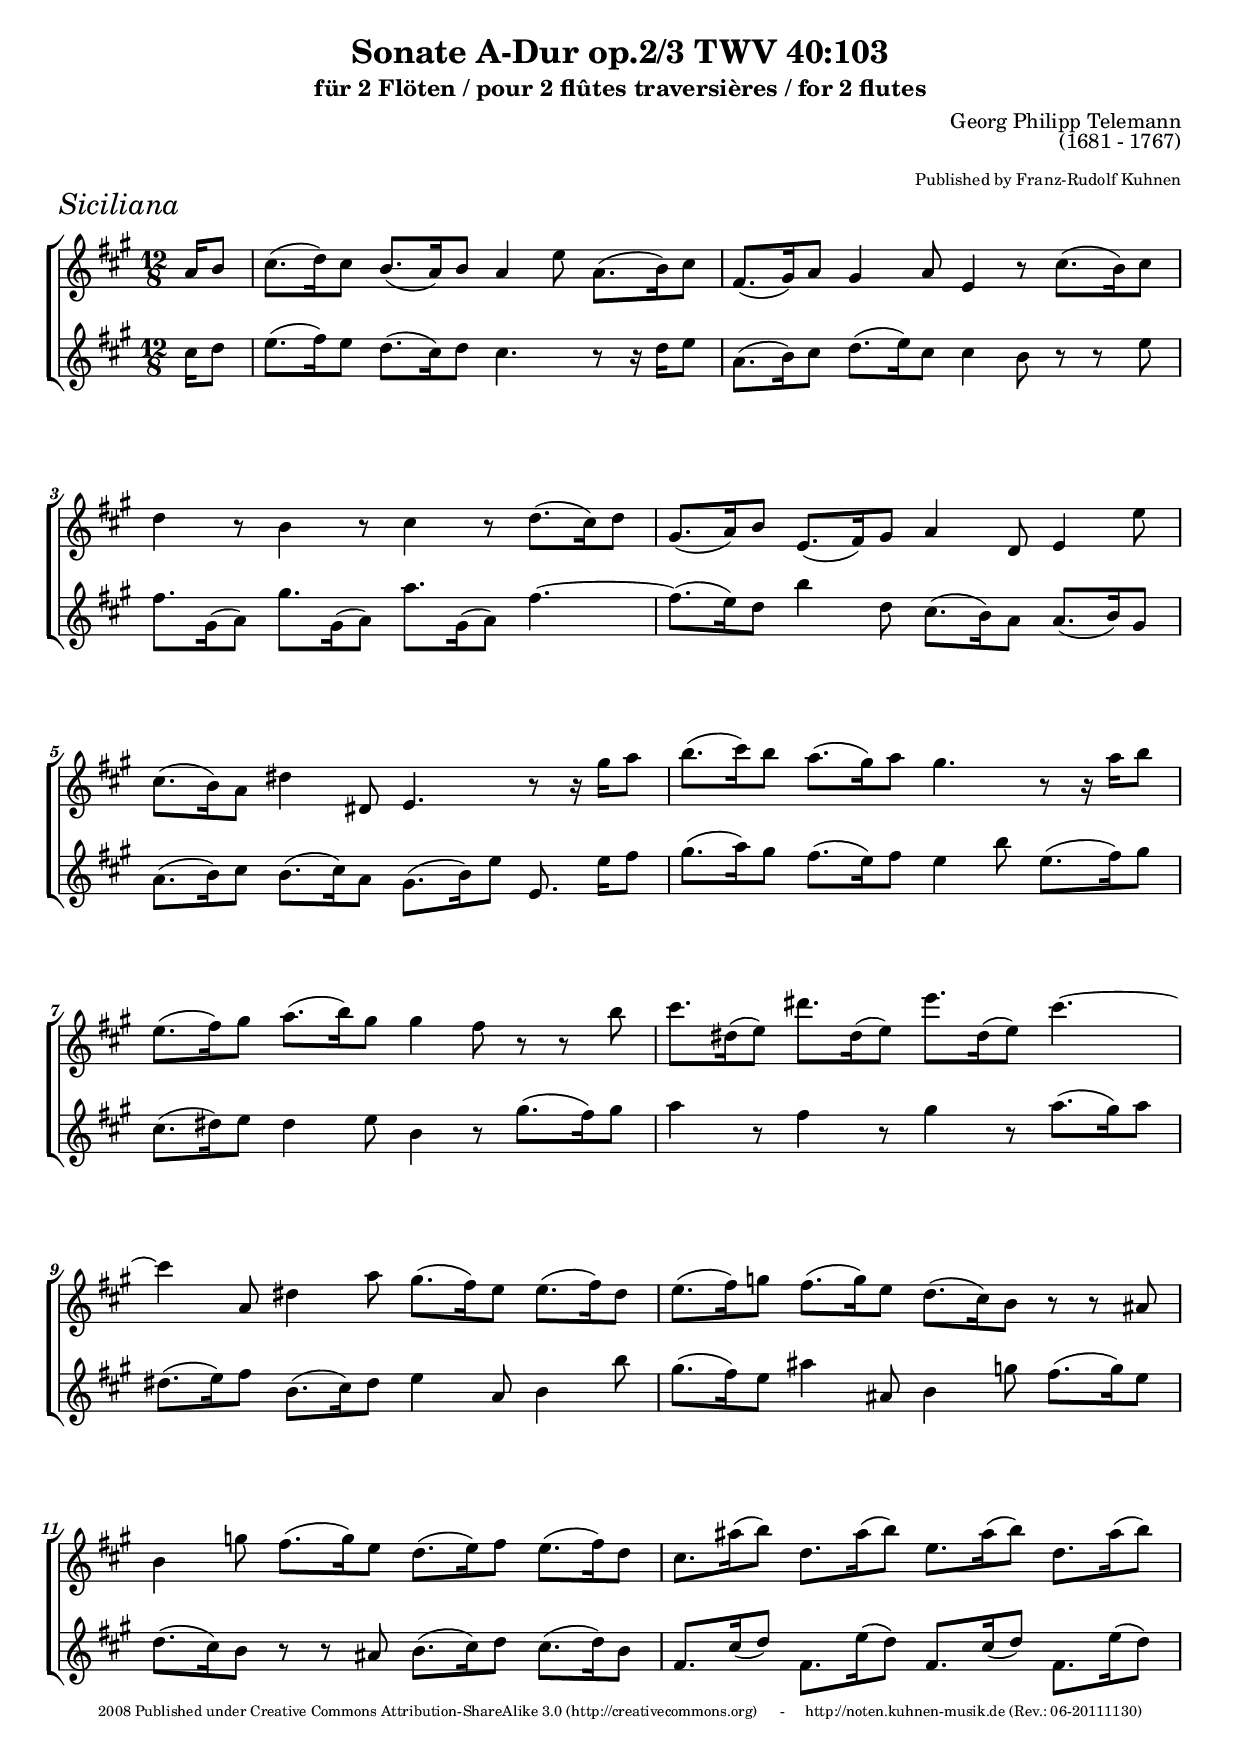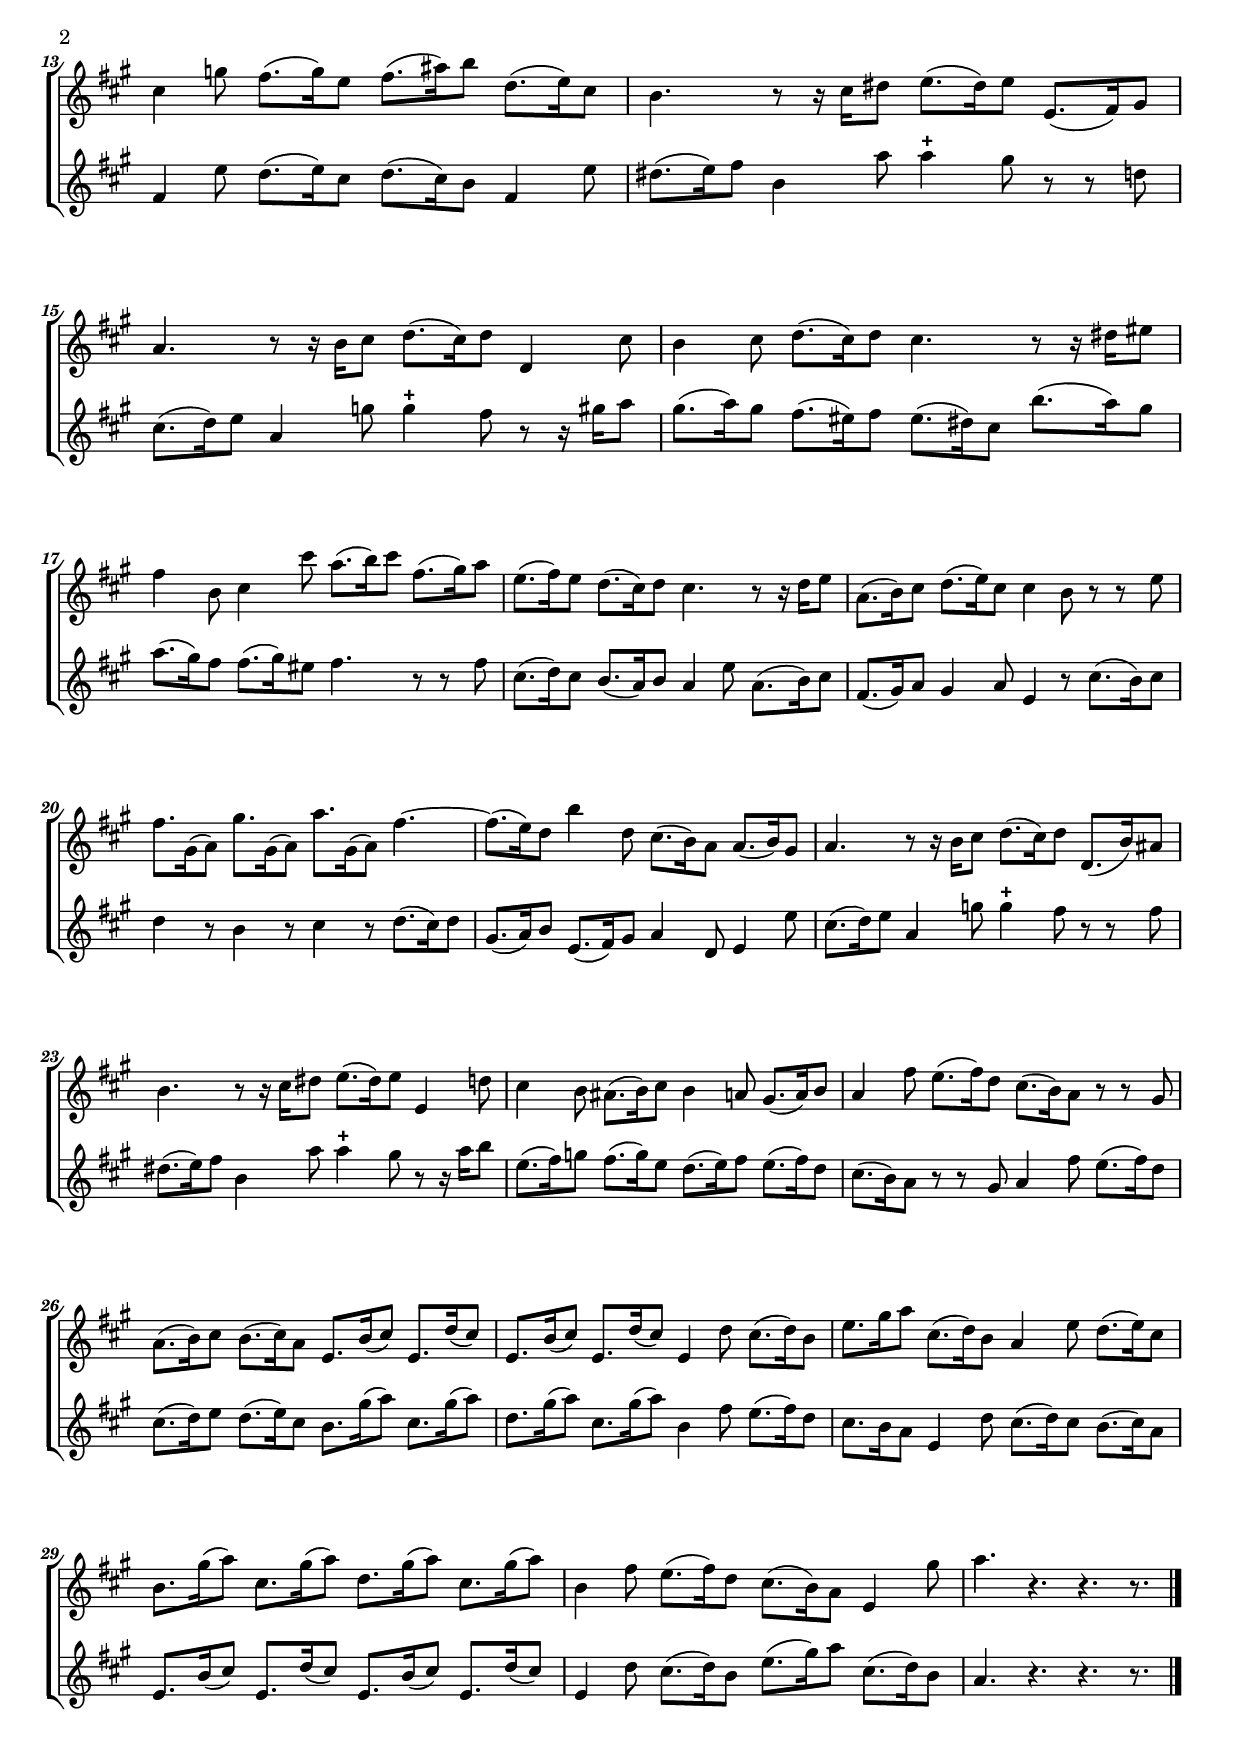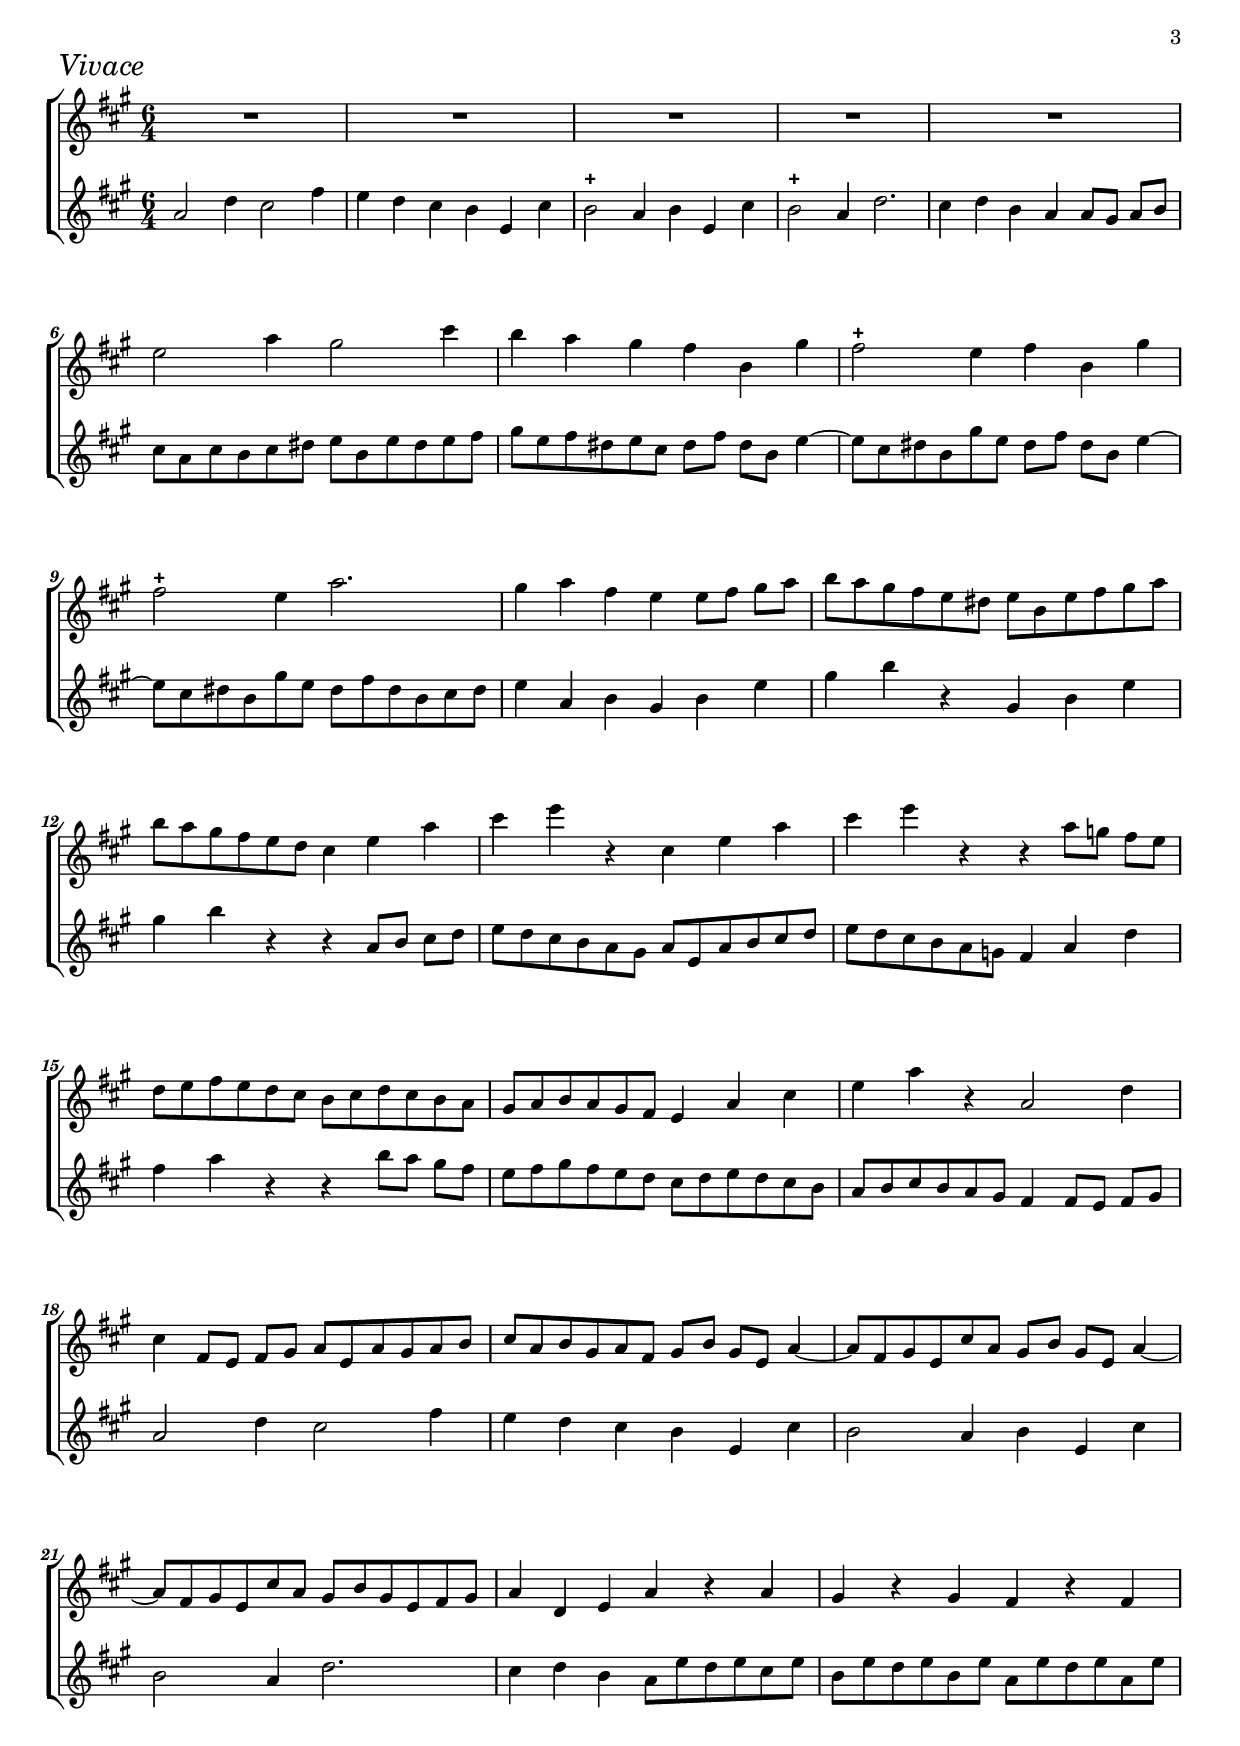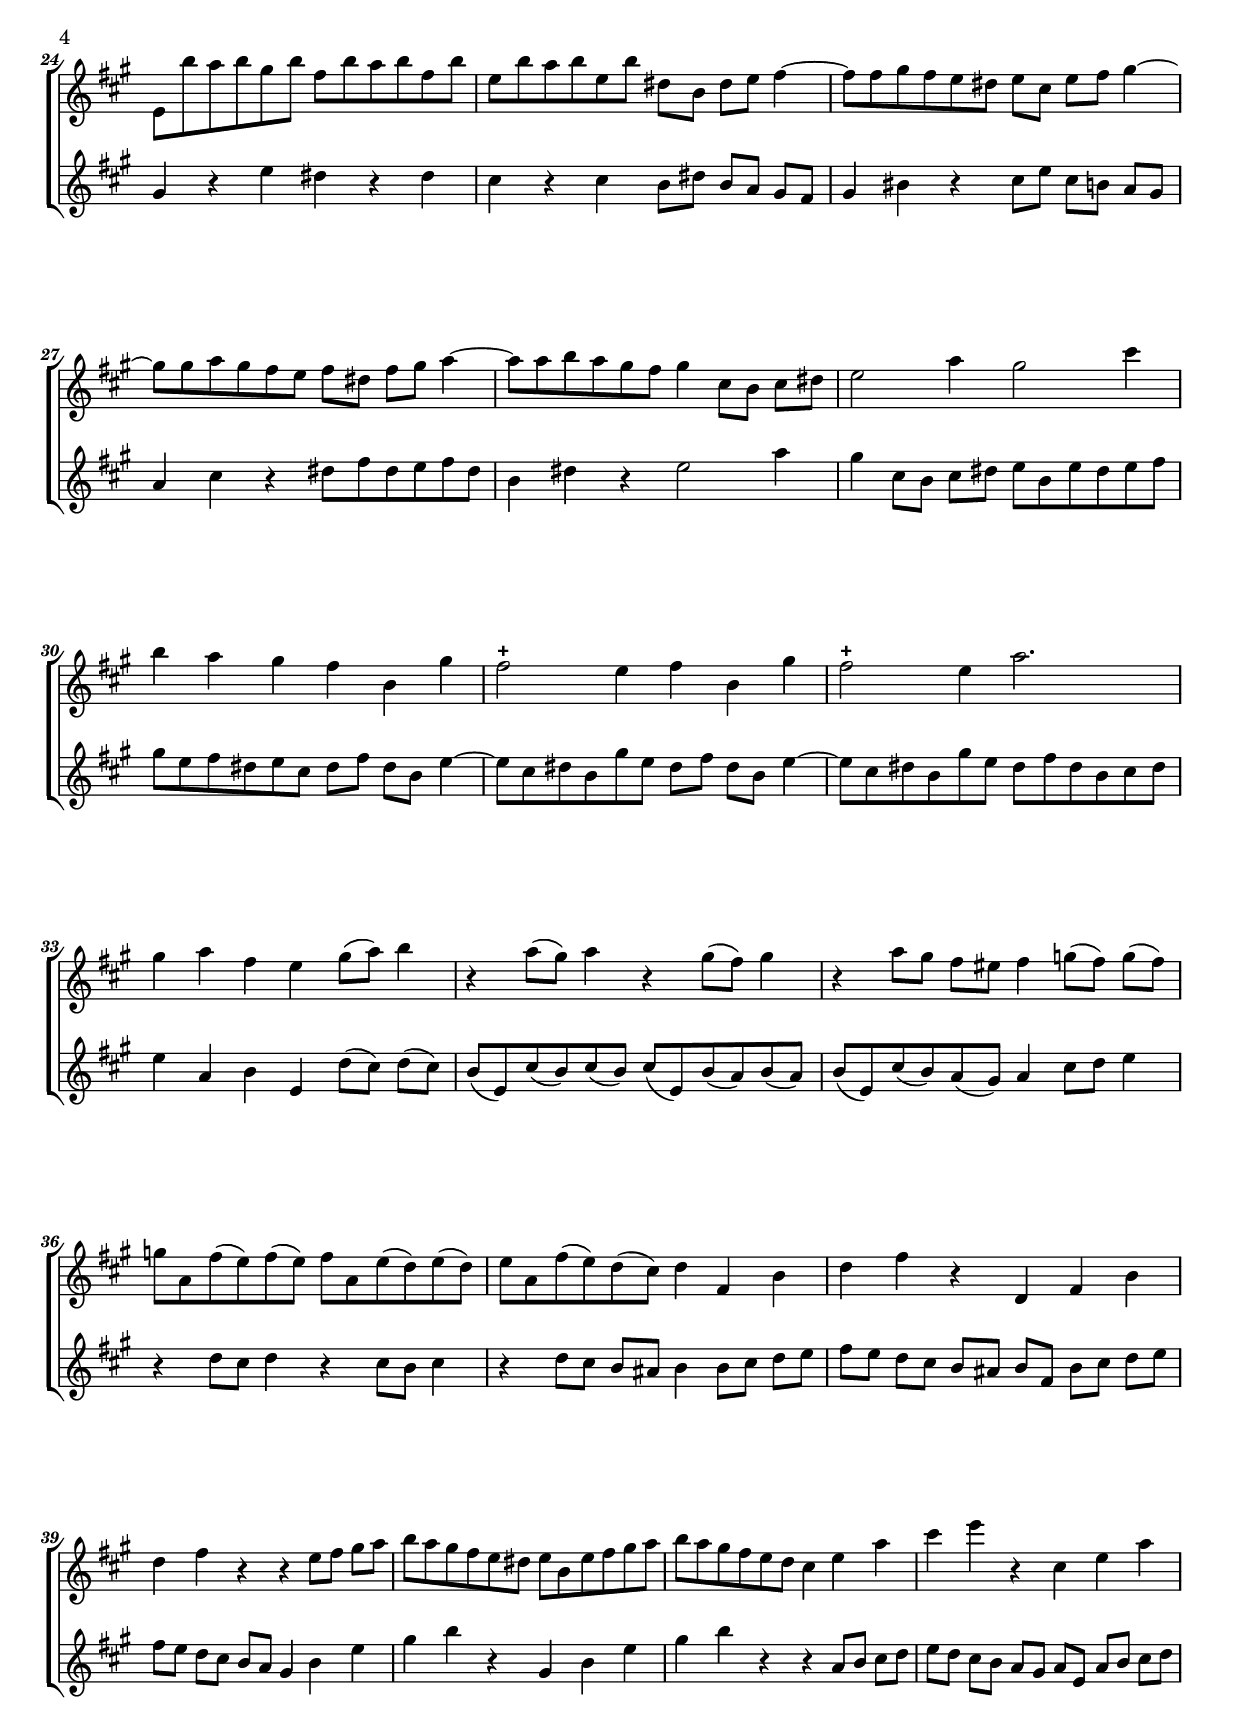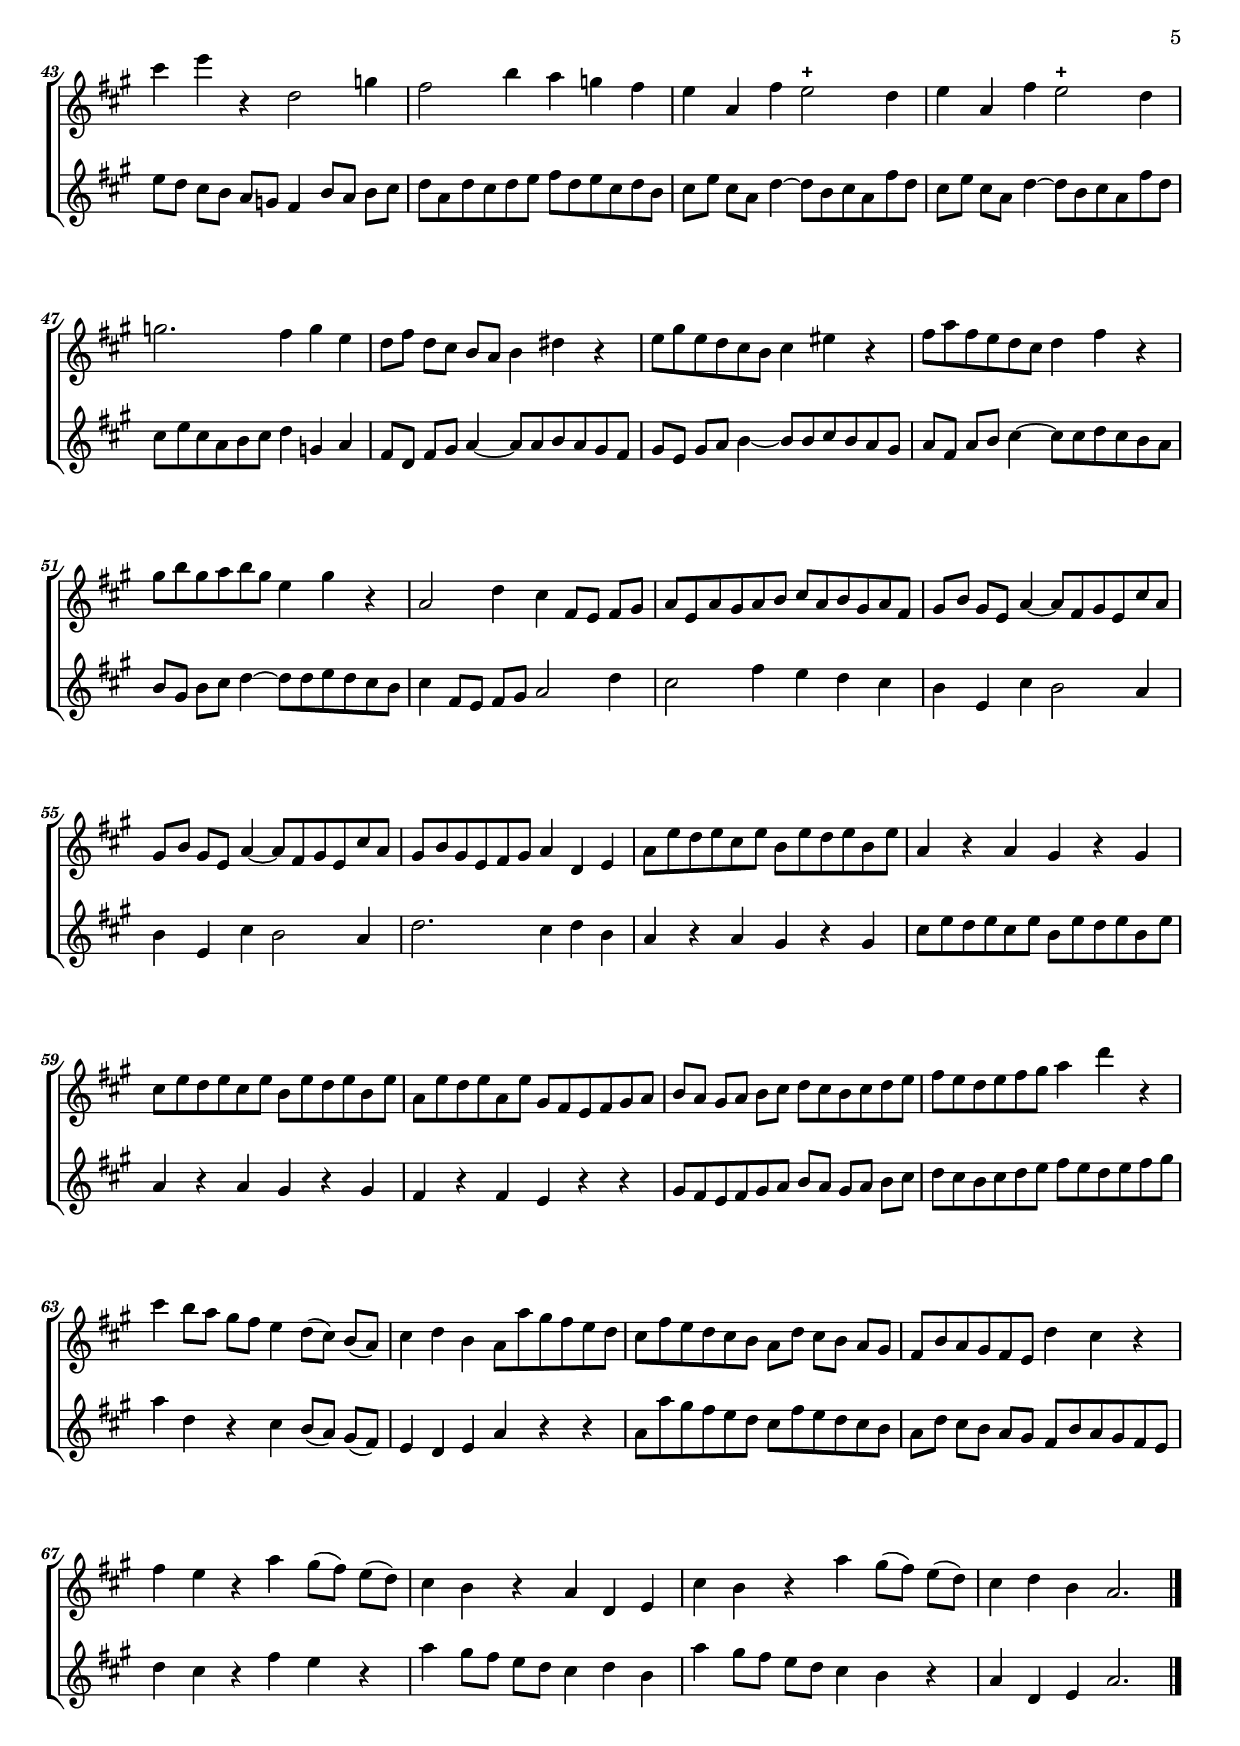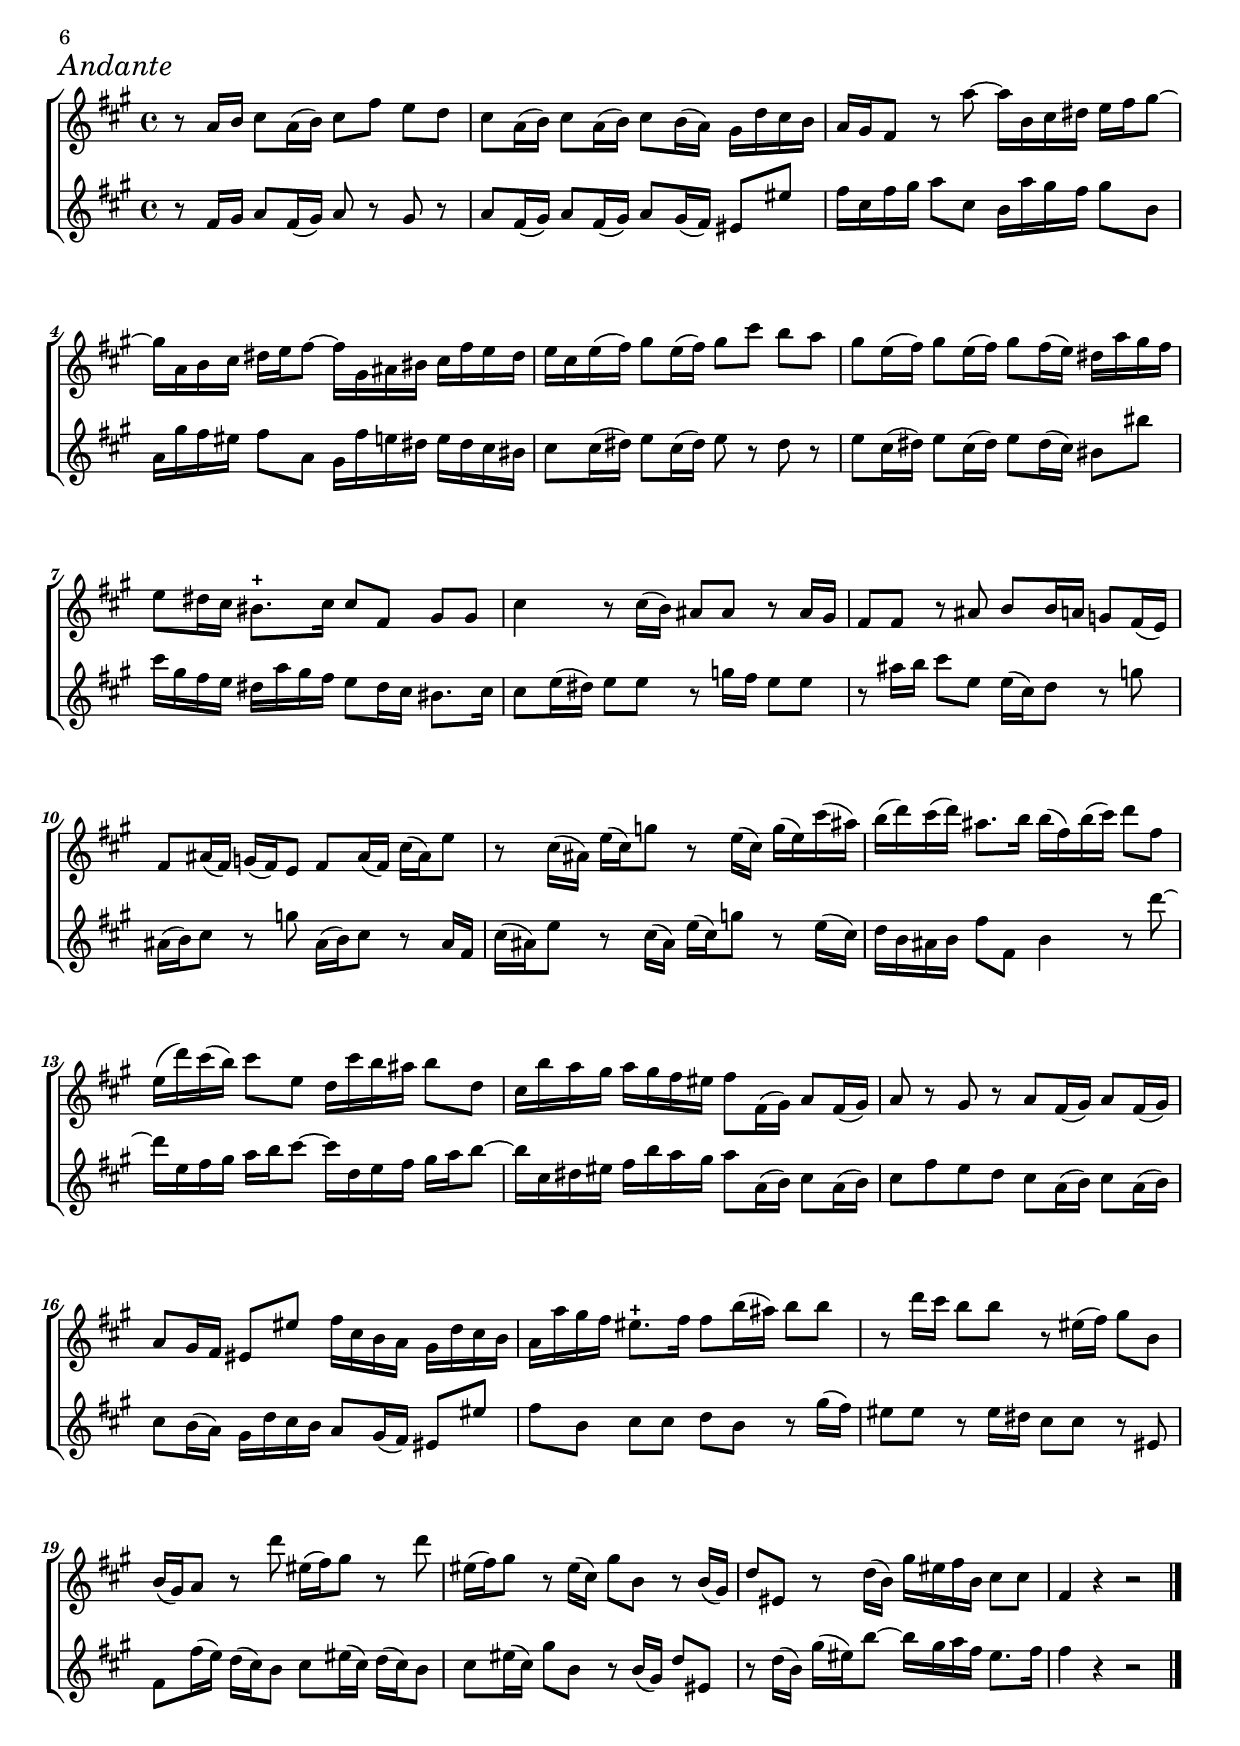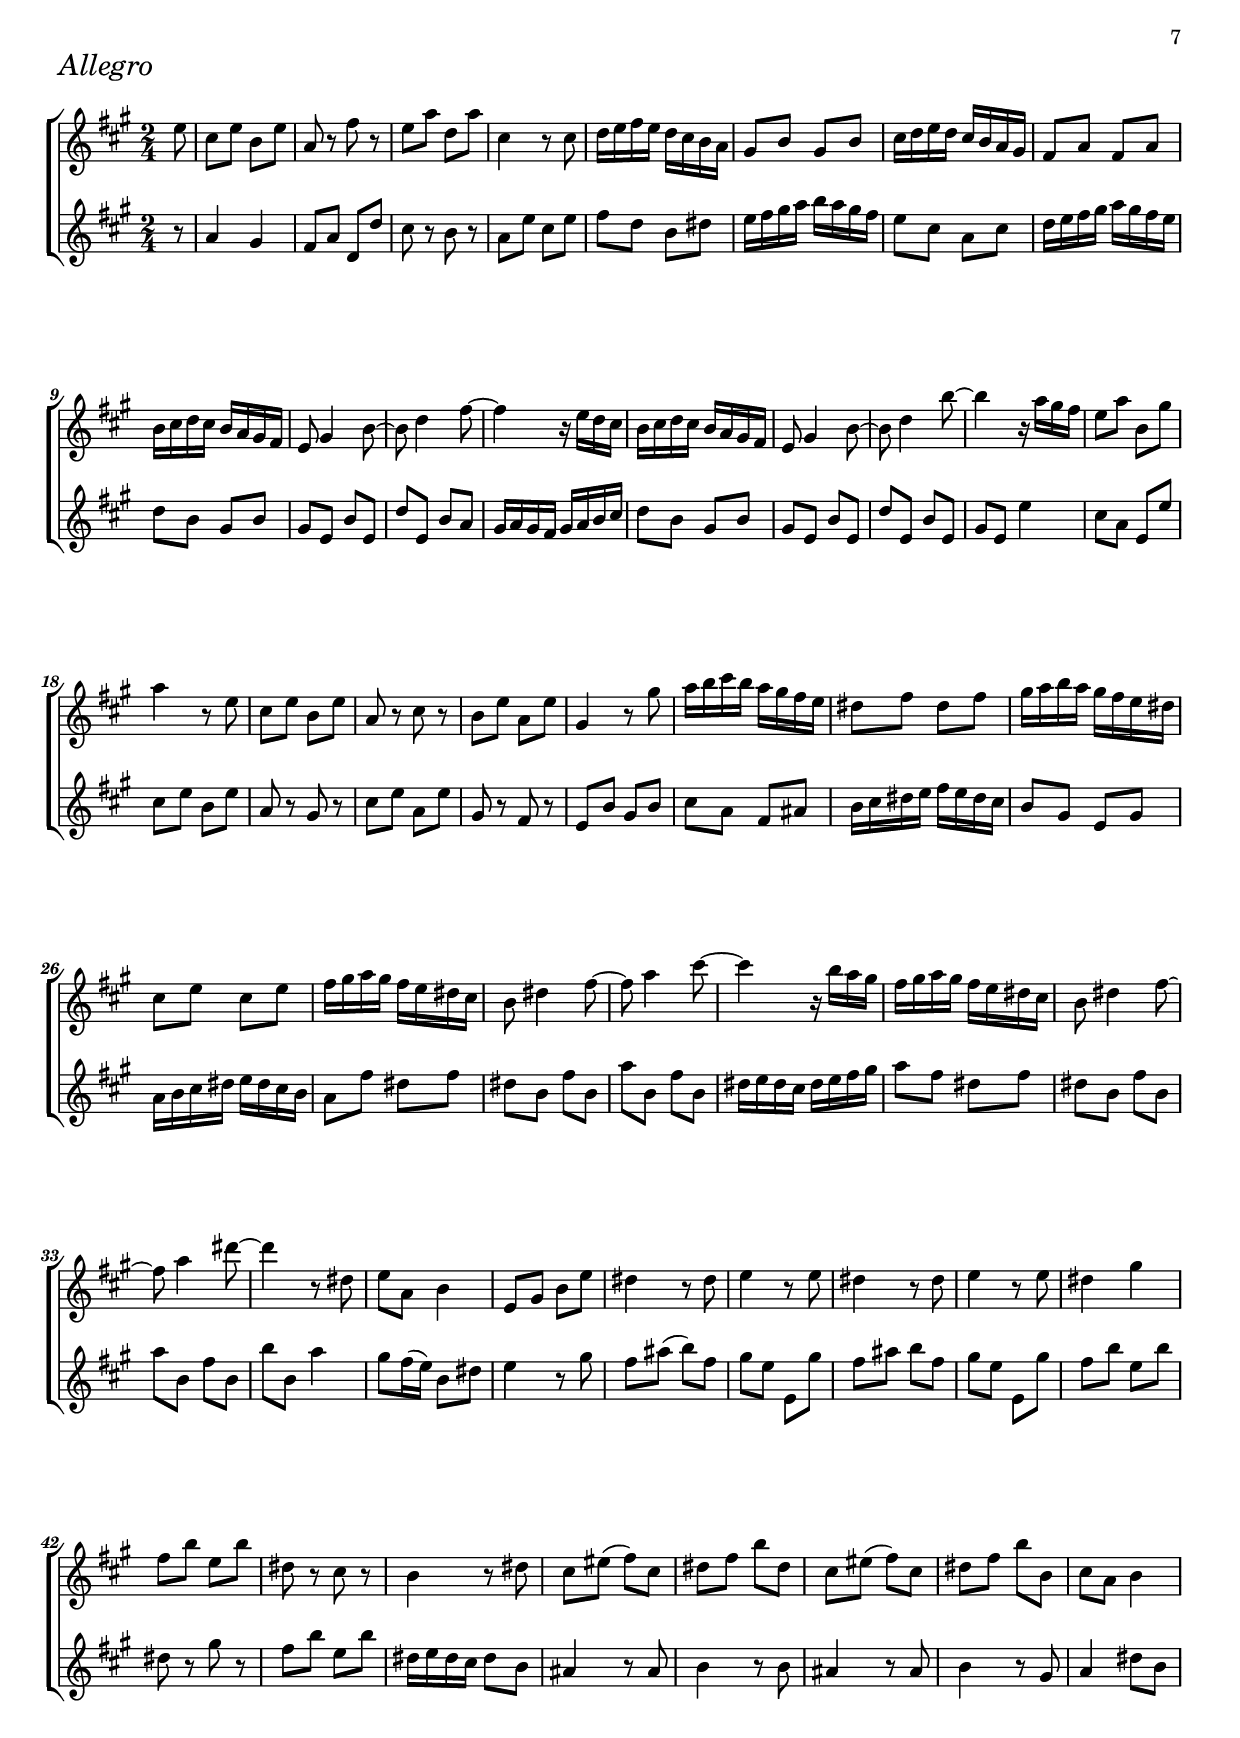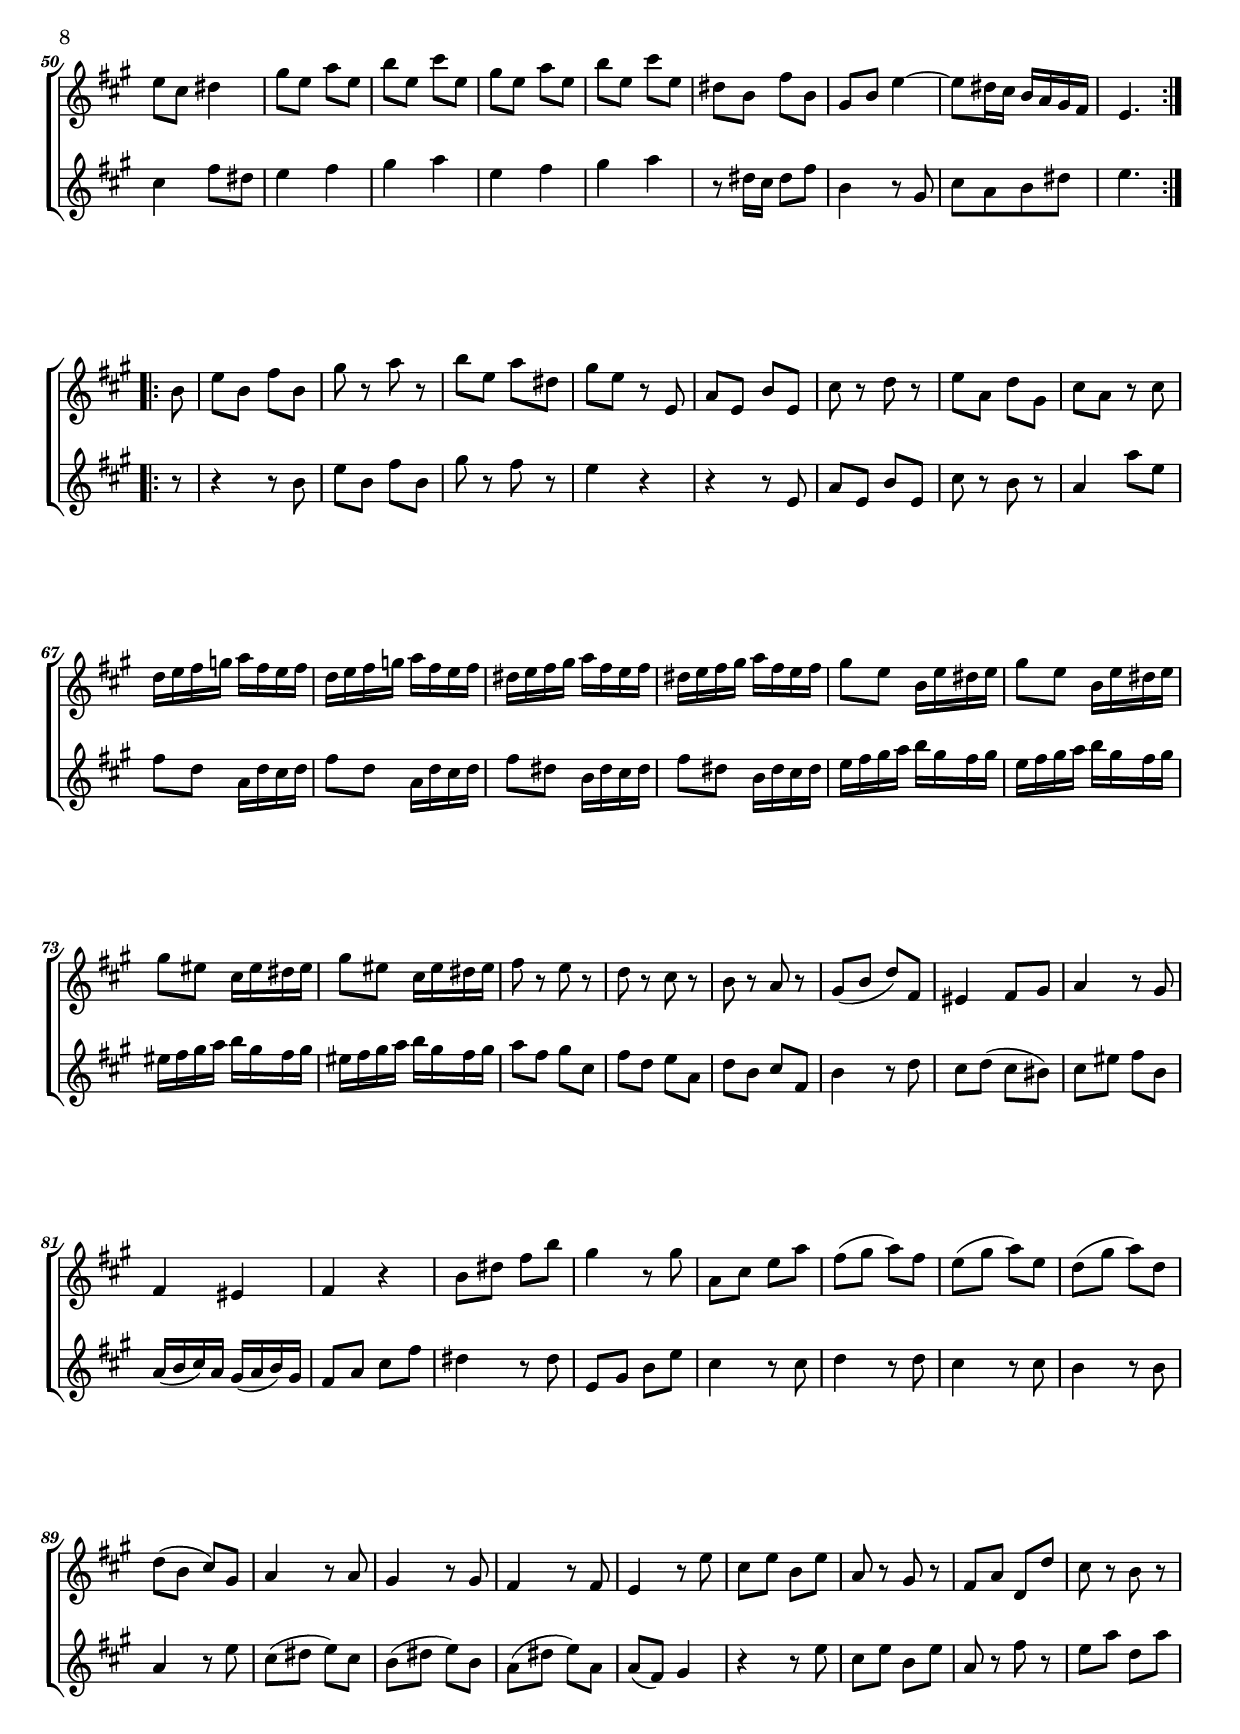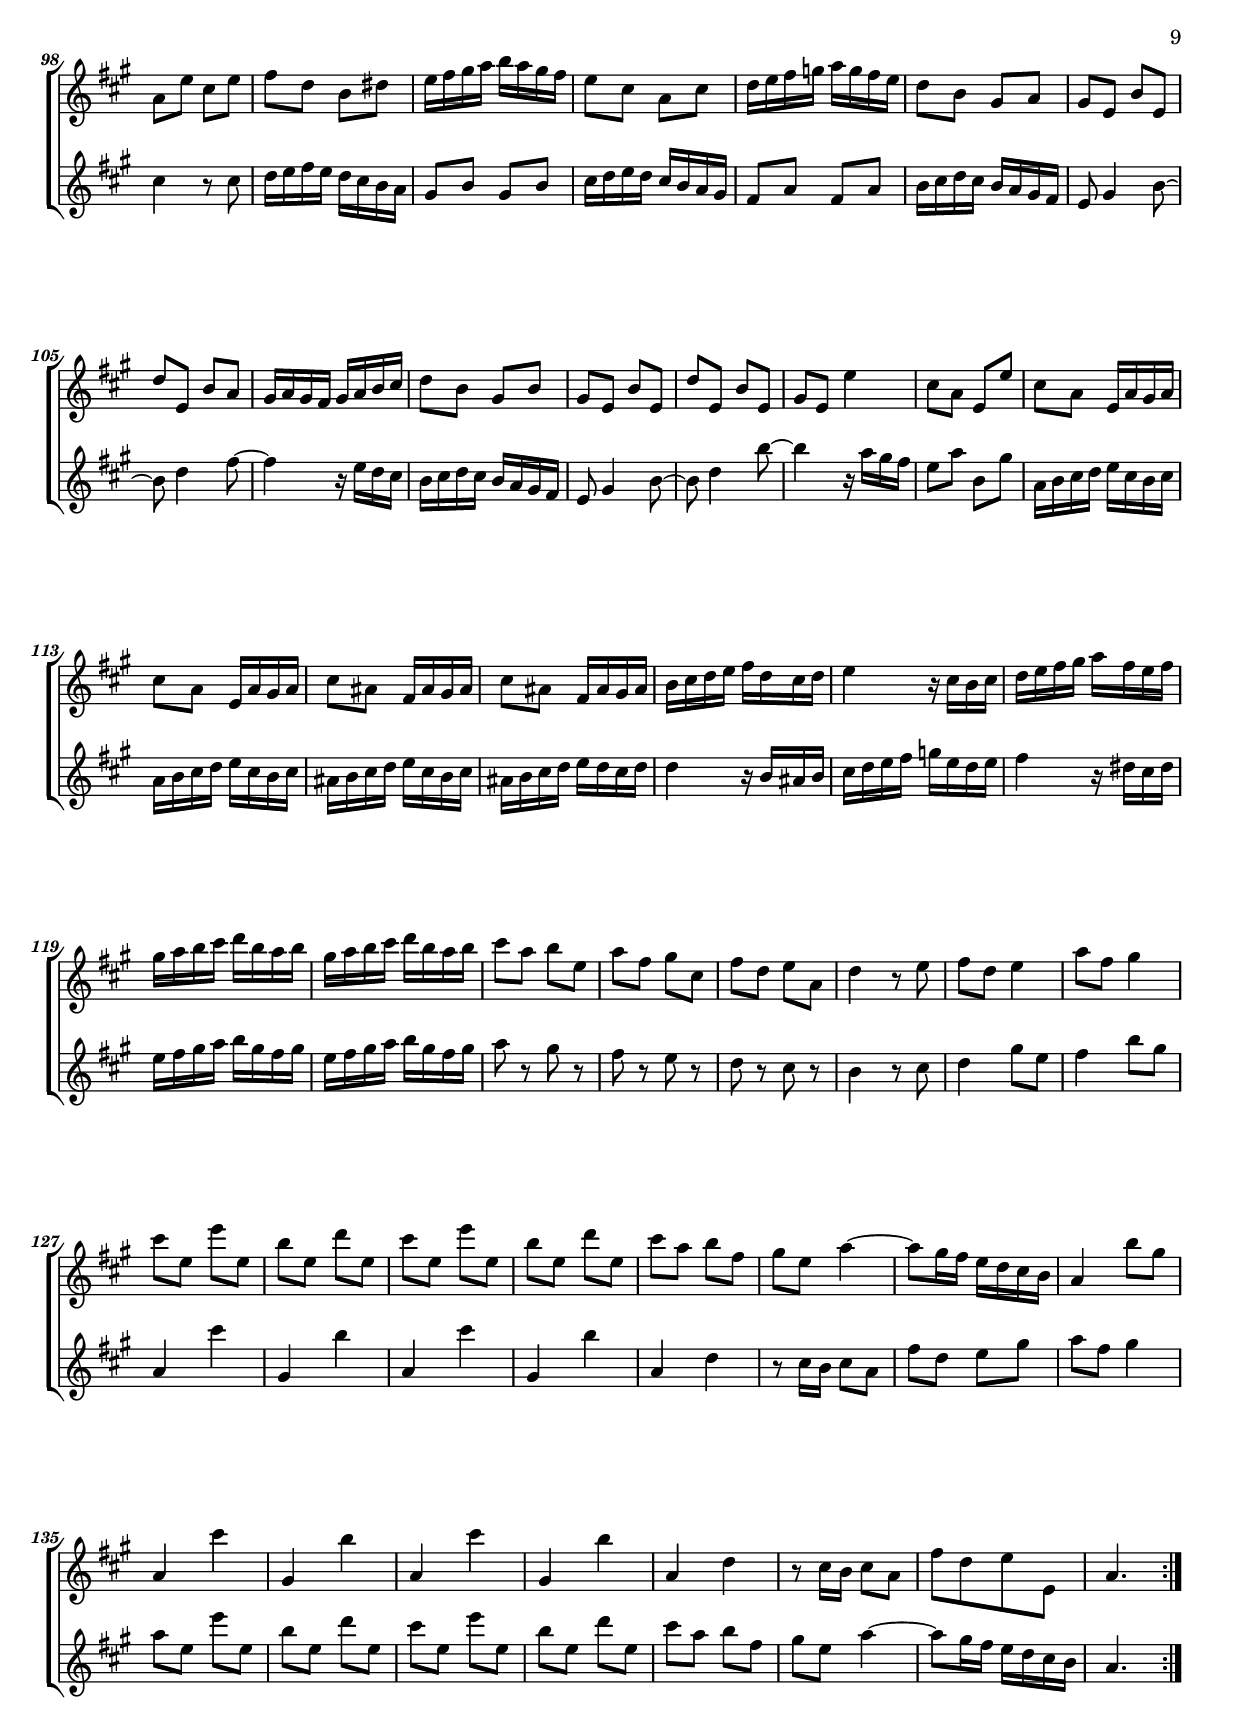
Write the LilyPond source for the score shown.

\version "2.13.19"
\include "deutsch.ly"
#(ly:set-option 'point-and-click #f)


%%%%%%%%%%%%%%%  Makros  %%%%%%%%%%%%%%%%%%
tr = ^\markup { \bold {+}}
pad =  { \once \override Script #'padding = #1.0 }
% kleine Noten
kl =  \set fontSize = #-4 
  
% normal große Noten
nm =   \set fontSize = #0

% bei Verzierungen: Hälse kürzen, Hals nach unten, kleine Noten
sk =  { \once \override Stem #'length-fraction = #0.6 \once \override Stem #'direction = #DOWN \once \set fontSize = #-3   }
ska = { \once \override Stem #'length-fraction = #0.7 \once \override Stem #'direction = #DOWN \once \set fontSize = #-3   }
skn = { \once \override Stem #'length-fraction = #1 \once \override Stem #'direction = #DOWN \once \set fontSize = #-3   }
sn =     \override Stem #'length-fraction = #1  %normale Länge

%  Unterbalken geändert: statt 3 * 2 16-tel nun 2 * 3 16-tel
qbeam = {
  \set subdivideBeams = ##t
  \set Staff.beatLength = #(ly:make-moment 3 16)
  \set Staff.beatLength = #(ly:make-moment 3 8)
}
% Unterbalken gemäß Standard
nbeam = {
  \set Staff.beatLength = #(ly:make-moment 1 8)
  \set subdivideBeams = ##f
}

%%%%%%%%%%%%% Ende Makros %%%%%%%%%%%%%%%%%



\header {
% copyright = "© 2008 by Franz-Rudolf Kuhnen (Rev.: 03-20100501)"
title = "Sonate A-Dur op.2/3 TWV 40:103"
subtitle = 
"für 2 Flöten / pour 2 flûtes traversières / for 2 flutes"
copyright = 
 \markup  {
  \teeny "2008 Published under Creative Commons Attribution-ShareAlike 3.0 (http://creativecommons.org) 
    -
    http://noten.kuhnen-musik.de (Rev.: 06-20111130)"
  }
composer =  \markup \override #'(baseline-skip . 2)  \right-column { { "Georg Philipp Telemann" "(1681 - 1767)"  } \null  \tiny "Published by Franz-Rudolf Kuhnen"}
}


\paper {
  myStaffSize = #18

  #(define fonts
    (make-pango-font-tree "Times New Roman"
                          "Arial"
                          "Luxi Mono"
                          (/ myStaffSize 18)))
  %   line-width = 18\cm
  ragged-last-bottom = ##f
  page-count =9
}
#(set-default-paper-size "a4")
#(set-global-staff-size 18)



\score { 
     \relative c''
     \new ChoirStaff

    <<
        % force offset of colliding notes in chords:
        \override Score.NoteColumn #'force-hshift = #1.0

        \context Staff = "track 1" <<
   \override Score.BarNumber #'font-shape =  #'italic
   \override Score.BarNumber #'font-series = #'bold
   
 
            \set Score.skipBars = ##t
            \set Staff.printKeyCancellation = ##f
            \context Voice = "voice 1" {
                \override Voice.TextScript #'padding = #1.0
                \override MultiMeasureRest #'expand-limit = 1

                \time 12/8
                \clef "treble"
                \key a \major
                \partial 16*3 a 16 h 8  |
                cis 8.( d 16) cis 8 h 8.( a 16) h 8 a 4 e' 8 a, 8.( h 16) cis 8  |
                fis, 8.( gis 16) a 8 gis 4 a 8 e 4 r8 cis' 8.( h 16) cis 8  |
                d 4 r8  h4 r8 cis4 r8  d 8.( cis 16) d 8  |
%% 5
                gis, 8.( a 16) h 8 e, 8.( fis 16) gis 8 a 4 d, 8 e 4 e' 8  |
                cis 8.( h 16) a 8 dis 4 dis, 8 e4. r8 r16  gis' 16 a 8 
                |
                h 8.( cis 16) h 8 a 8.( gis 16) a 8 gis4. r8 r16  a 16 h 8 |
                e, 8.( fis 16) gis 8 a 8.( h 16) gis 8 gis 4 fis 8 r r h 8  |
                cis 8. dis, 16( e 8) dis' 8. dis, 16( e 8) e' 8. dis, 16( e 8) cis' 4. ~  |
%% 10
                cis4 a,8 dis 4 a' 8 gis 8.( fis 16) e 8 e 8.( fis 16) dis 8  |
                e 8.( fis16) g 8 fis 8.( g 16) e 8 d 8.( cis 16) h8 r r  ais 8  |
                h 4 g' 8 fis 8.( g 16) e 8 d 8.( e 16) fis 8 e 8.( fis 16) d 8  |
                cis 8. ais' 16( h 8) d, 8. ais' 16( h 8) e, 8. ais 16( h 8) d, 8. ais' 16( h 8)  |
                cis, 4 g' 8 fis 8.( g 16) e 8 fis 8.( ais 16) h 8 d, 8.( e 16) cis 8  |
%% 15
                h4. r8 r16 cis16 dis 8 e 8.( dis 16) e 8 e, 8.( fis 16) gis 8 | 
                a4. r8 r16 h16 cis 8 d 8.( cis 16) d 8 d, 4 cis' 8 |
                h 4 cis 8 d 8.( cis 16) d 8 cis4. r8 r16 dis eis 8 | 
                fis 4 h, 8 cis 4 cis' 8 a 8.( h 16) cis 8 fis, 8.( gis 16) a 8  |
                e 8.( fis 16) e 8 d 8.( cis 16) d 8 cis4. r8  r16  d 16 e 8 | 
%% 20
                a, 8.( h 16) cis 8 d 8.( e 16) cis 8 cis 4 h8 r r  e 8  |
                fis 8. gis, 16( a 8) gis' 8. gis, 16( a 8) a' 8. gis, 16( a 8) fis' 4. ~  |
                fis 8.( e16) d 8 h' 4 d, 8 cis 8.( h 16) a 8 a 8.( h 16) gis 8  |
                a4. r8 r16 h 16 cis 8 d 8.( cis 16) d 8 d, 8.( h' 16) ais 8   |
                h4. r8 r16 cis 16 dis 8 e 8.( dis 16) e 8 e, 4 d' 8 | 
%% 25
                cis 4 h 8 ais 8.( h 16) cis 8 h 4 a 8 gis 8.( a 16) h 8  |
                a 4 fis' 8 e 8.( fis 16) d 8 cis 8.( h 16) a8 r r gis 8  |
                a 8.( h 16) cis 8 h 8.( cis 16) a 8 e 8. h' 16( cis 8) e, 8. d' 16( cis 8)  |
                e, 8. h' 16( cis 8) e, 8. d' 16( cis 8) e, 4 d' 8 cis 8.( d 16) h 8  |
                e 8. gis 16 a 8 cis, 8.( d 16) h 8 a 4 e' 8 d 8.( e 16) cis 8  |
%% 30
                h 8. gis' 16( a 8) cis, 8. gis' 16( a 8) d, 8. gis 16( a 8) cis, 8. gis' 16( a 8)  |
                h, 4 fis' 8 e 8.( fis 16) d 8 cis 8.( h 16) a 8 e 4 gis' 8  |
                a 4. r4. r4. r8. 
                \bar "|."                                          
            } % Voice
        >> % Staff

        \context Staff = "track 2" << 

            \context Voice = "voice 2" {
                \override Voice.TextScript #'padding = #1.0                \override MultiMeasureRest #'expand-limit = 1

           \time 12/8
                \clef "treble"
                \key a \major
                \partial 16*3
                cis, 16 d 8  |
                e 8.( fis 16) e 8 d 8.( cis 16) d 8 cis 4. r8 r16 d e 8  |
                a, 8.( h 16) cis 8 d 8.( e 16) cis 8 cis 4 h 8 r r e  |
                fis 8. gis, 16( a 8) gis' 8. gis, 16( a 8) a' 8. gis, 16( a 8) fis' 4. ~  |
%% 5
                fis 8.( e16) d 8 h' 4 d, 8 cis 8.( h 16) a 8 a 8.( h 16) gis 8  |
                a 8.( h 16) cis 8 h 8.( cis 16) a 8 gis 8.( h 16) e 8 e,8. e'16[ fis8]  |
                gis 8.( a 16) gis 8 fis 8.( e 16) fis 8 e 4 h' 8 e, 8.( fis 16) gis 8  |
                cis, 8.( dis 16) e 8 dis 4 e 8 h 4 r8 gis' 8.( fis 16) gis 8  |
                a 4 r8 fis 4 r8 gis 4 r8 a 8.( gis 16) a 8  |
%% 10
                dis, 8.( e 16) fis 8 h, 8.( cis 16) dis 8 e 4 a, 8 h 4 h' 8  |
                gis 8.( fis 16) e 8 ais 4 ais, 8 h 4 g' 8 fis 8.( g 16) e 8  |
                d 8.( cis 16) h 8 r r ais h 8.( cis 16) d 8 cis 8.( d 16) h 8  |
                fis 8. cis' 16( d 8) fis, 8. e' 16( d 8) fis, 8. cis' 16( d 8) fis, 8. e' 16( d 8)  |
                fis, 4 e' 8 d 8.( e 16) cis 8 d 8.( cis 16) h 8 fis 4 e' 8  |
%% 15
                dis 8.( e 16) fis 8 h, 4 a' 8 a 4\tr gis 8 r r d  |
                cis 8.( d 16) e 8 a, 4 g' 8 g 4\tr fis 8 r r16 gis a 8  |
                gis 8.( a 16) gis 8 fis 8.( eis 16) fis 8 eis 8.( dis 16) cis 8 h' 8.( a 16) gis 8  |
                a 8.( gis 16) fis 8 fis 8.( gis 16) eis 8 fis 4. r8 r fis  |
                cis 8.( d 16) cis 8 h 8.( a 16) h 8 a 4 e' 8 a, 8.( h 16) cis 8  |
%% 20
                fis, 8.( gis 16) a 8 gis 4 a 8 e 4 r8 cis' 8.( h 16) cis 8  |
                d 4 r8 h 4 r8 cis 4 r8 d 8.( cis 16) d 8  |
                gis, 8.( a 16) h 8 e, 8.( fis 16) gis 8 a 4 d, 8 e 4 e' 8  |
                cis 8.( d 16) e 8 a, 4 g' 8 g 4\tr fis 8 r r fis  |
                dis 8.( e 16) fis 8 h, 4 a' 8 a 4\tr gis 8 r r16 a h 8  |
%% 25
                e, 8.( fis 16) g 8 fis 8.( g 16) e 8 d 8.( e 16) fis 8 e 8.( fis 16) d 8  |
                cis 8.( h 16) a 8 r r gis a 4 fis' 8 e 8.( fis 16) d 8  |
                cis 8.( d 16) e 8 d 8.( e 16) cis 8 h 8. gis' 16( a 8) cis, 8. gis' 16( a 8)  |
                d, 8. gis 16( a 8) cis, 8. gis' 16( a 8) h, 4 fis' 8 e 8.( fis 16) d 8  |
                cis 8. h 16 a 8 e 4 d' 8 cis 8.( d 16) cis 8 h 8.( cis 16) a 8  |
%% 30
                e 8. h' 16( cis 8) e, 8. d' 16( cis 8) e, 8. h' 16( cis 8) e, 8. d' 16( cis 8)  |
                e, 4 d' 8 cis 8.( d 16) h 8 e 8.( gis 16) a 8 cis, 8.[( d 16) h 8]
                a 4. r4. r4. r8. 
                \bar "|."
            } % Voice
        >> % Staff (final)
    >> % notes
    
    \layout { indent = 0 }
\header
 { piece=   \markup { \italic \override #'(font-size . 3) "Siciliana"}}
} % score

\pageTurn

\score { 
     \relative c''
     \new ChoirStaff

    <<
        % force offset of colliding notes in chords:
        \override Score.NoteColumn #'force-hshift = #1.0

        \context Staff = "track 1" << 
   \override Score.BarNumber #'font-shape =  #'italic
   \override Score.BarNumber #'font-series = #'bold
   

            \context Voice = "voice 1" {
                \override Voice.TextScript #'padding = #1.0 

                \clef "treble"
                \key a \major
           \time 6/4
%            \overrideBeamSettings #'Score #'(6 . 4) #'end #'((* . (3 3)))

           
           R1. | R1. | R1. | R1. |
%% 5
           R1. |
                e 2 a 4 gis 2 cis 4  |
                h 4 a gis fis h, gis'  |
                fis 2\tr e 4 fis h, gis'  |
                fis 2\tr e 4 a 2.  |
%% 10
                gis 4 a fis e e 8[ fis] gis[ a]  |
                h 8 a gis fis e dis e h e fis gis a  |
                h 8 a gis fis e d cis 4 e a  |
                cis 4 e r cis, e a  |
                cis 4 e r r a, 8[ g] fis[ e]  |
%% 15
                d 8 e fis e d cis h cis d cis h a  |
                gis 8 a h a gis fis e 4 a cis  |
                e 4 a r a, 2 d 4  |
                cis 4 fis, 8[ e] fis[ gis] a e a gis a h  |
                cis 8 a h gis a fis gis[ h] gis[ e] a 4 ~  |
%% 20
                a 8 fis gis e cis' a gis[ h] gis[ e] a 4 ~  |
                a 8 fis gis e cis' a gis h gis e fis gis  |
                a 4 d, e a r a  |
                gis 4 r gis fis r fis  |
                e 8 h'' a h gis h fis h a h fis h  |
%% 25
                e, 8 h' a h e, h' dis,[ h]  dis[ e] fis4 ~  |
                fis 8 fis gis fis e dis e[ cis] e[ fis] gis 4 ~  |
                gis 8 gis a gis fis e fis[ dis] fis[ gis] a 4 ~  |
                a 8 a h a gis fis gis 4 cis, 8[ h] cis[ dis]  |
                e 2 a 4 gis 2 cis 4  |
%% 30
                h 4 a gis fis h, gis'  |
                fis 2\tr e 4 fis h, gis'  |
                fis 2\tr e 4 a 2.  |
                gis 4 a fis e gis 8( a) h 4  |
                r4 a 8( gis) a 4 r gis 8( fis) gis 4  |
%% 35
                r4 a 8[ gis] fis[ eis] fis 4 g 8([ fis]) g([ fis)]  |
                g 8 a, fis'( e) fis( e) fis a, e'( d) e( d)  |
                e 8 a, fis'( e) d( cis) d 4 fis, h  |
                d 4 fis r d, fis h  |
                d 4 fis r r e 8[ fis] gis[ a]  |
%% 40
                h 8 a gis fis e dis e h e fis gis a  |
                h 8 a gis fis e d cis 4 e a  |
                cis 4 e r cis, e a  |
                cis 4 e r d, 2 g 4  |
                fis 2 h 4 a g fis  |
%% 45
                e 4 a, fis' e 2\tr d 4  |
                e 4 a, fis' e 2\tr d 4  |
                g 2. fis 4 g e  |
                d 8[ fis] d[ cis] h[ a] h 4 dis r  |
                e 8 gis e d cis h cis 4 eis r  |
%% 50
                fis 8 a fis e d cis d 4 fis r  |
                gis 8 h gis a h gis e 4 gis r  |
                a, 2 d 4 cis fis, 8[ e] fis[ gis]  |
                a 8 e a gis a h cis a h gis a fis  |
                gis 8[ h] gis[ e] a 4 ~ a8 fis 8 gis e cis' a  |
%% 55
                gis 8[ h] gis[ e] a 4 ~ a8 fis 8 gis e cis' a  |
                gis 8 h gis e fis gis a 4 d, e  |
                a 8 e' d e cis e h e d e h e  |
                a, 4 r a gis r gis  |
                cis 8 e d e cis e h e d e h e  |
%% 60
                a, 8 e' d e a, e' gis, fis e fis gis a  |
                h 8[ a] gis[ a] h[ cis] d cis h cis d e  |
                fis 8 e d e fis gis a 4 d r  |
                cis 4 h 8[ a] gis8 fis] e 4 d 8([ cis]) h([ a])  |
                cis 4 d h a 8 a' gis fis e d  |
%% 65
                cis 8 fis e d cis h a[ d] cis[ h] a[ gis]  |
                fis 8 h a gis fis e d' 4 cis r  |
                fis 4 e r a gis 8([ fis]) e([ d])  |
                cis 4 h r a d, e  |
                cis' 4 h r a' gis 8([ fis]) e([ d])  |
%% 70
                cis 4 d h a 2.  |
                \bar "|."
            } % Voice
        >> % Staff

        \context Staff = "track 2" << 


            \context Voice = "voice 2" {
                \override Voice.TextScript #'padding = #0.8 

                \time 6/4
%            \overrideBeamSettings #'Score #'(6 . 4) #'end #'((* . (3 3)))

                \clef "treble"
                \key a \major
                a 2 d 4 cis 2 fis 4  |
                e 4 d cis h e, cis'  |
                h 2\tr a 4 h e, cis'  |
                h 2\tr a 4 d 2.  |
%% 5
                cis 4 d h a a 8[ gis] a[ h]  |
                cis 8 a cis h cis dis e h e dis e fis  |
                gis 8 e fis dis e cis dis[ fis] dis[ h] e 4 ~  |
                e 8 cis dis h gis' e dis[ fis] dis[ h] e 4 ~  |
                e 8 cis dis h gis' e dis fis dis h cis dis  |
%% 10
                e 4 a, h gis h e  |
                gis 4 h r gis, h e  |
                gis 4 h r r a, 8[ h] cis[ d]  |
                e 8 d cis h a gis a e a h cis d  |
                e 8 d cis h a g fis 4 a d  |
%% 15
                fis 4 a r r h 8[ a] gis[ fis]  |
                e 8 fis gis fis e d cis d e d cis h  |
                a 8 h cis h a gis fis 4 fis 8[ e] fis[ gis] |
                a 2 d 4 cis 2 fis 4  |
                e 4 d cis h e, cis'  |
%% 20
                h 2 a 4 h e, cis'  |
                h 2 a 4 d 2.  |
                cis 4 d h a 8 e' d e cis e  |
                h 8 e d e h e a, e' d e a, e'  |
                gis, 4 r e' dis r dis  |
%% 25
                cis 4 r cis h 8[ dis] h[ a] gis[ fis]  |
                gis 4 his r cis 8[ e] cis[ h] a[ gis]  |
                a 4 cis r dis 8 fis dis e fis dis  |
                h 4 dis r e 2 a 4  |
                gis 4 cis, 8[ h] cis[ dis] e h e dis e fis  |
%% 30
                gis 8 e fis dis e cis dis[ fis] dis[ h] e 4 ~  |
                e 8 cis dis h gis' e dis[ fis] dis[ h] e 4 ~  |
                e 8 cis dis h gis' e dis fis dis h cis dis  |
                e 4 a, h e, d' 8([ cis]) d([cis])  |
                h 8( e,) cis'( h) cis( h) cis( e,) h'( a) h( a)  |
%% 35
                h 8( e,) cis'( h) a( gis) a 4 cis 8 d e 4  |
                r4 d 8 cis d 4 r cis 8 h cis 4  |
                r4 d 8[ cis] h[ ais] h 4 h 8[ cis] d[ e]  |
                fis 8[ e] d[ cis] h[ ais] h[ fis] h[ cis] d[ e]  |
                fis 8[ e] d[ cis] h[ a] gis 4 h e  |
%% 40
                gis 4 h r gis, h e  |
                gis 4 h r r a, 8[ h] cis[ d]  |
                e 8[ d] cis[ h] a[ gis] a[ e] a[ h] cis[ d]  |
                e 8[ d] cis[ h] a[ g] fis 4 h 8[ a] h[ cis]  |
                d 8 a d cis d e fis d e cis d h  |
%% 45
                cis 8[ e] cis[ a] d4 ~ d8 h 8 cis a fis' d  |
                cis 8[ e] cis[ a] d 4 ~ d8 h 8 cis a fis' d  |
                cis 8 e cis a h cis d 4 g, a  |
                fis 8[ d] fis[ gis] a 4 ~ a8 a 8 h a gis fis  |
                gis 8[ e] gis[ a] h 4 ~ h8 h cis 8 h a gis   |
%% 50
                a 8[ fis] a[ h] cis 4 ~ cis8 cis 8 d cis h a  |
                h 8[ gis] h[ cis] d 4 ~ d8 d 8 e d cis h  |
                cis 4 fis, 8[ e] fis[ gis] a 2 d 4  |
                cis 2 fis 4 e d cis  |
                h 4 e, cis' h 2 a 4  |
%% 55
                h 4 e, cis' h 2 a 4  |
                d 2. cis 4 d h  |
                a 4 r a gis r gis  |
                cis 8 e d e cis e h e d e h e  |
                a, 4 r a gis r gis  |
%% 60
                fis 4 r fis e r r  |
                gis 8 fis e fis gis a h[ a] gis[ a] h[ cis]  |
                d 8 cis h cis d e fis e d e fis gis  |
                a 4 d, r cis h 8([ a]) gis([ fis])  |
                e 4 d e a r r  |
%% 65
                a 8 a' gis fis e d cis fis e d cis h  |
                a 8[ d] cis[ h] a[ gis] fis h a gis fis e  |
                d' 4 cis r fis e r  |
                a 4 gis 8[ fis] e[ d] cis 4 d h  |
                a' 4 gis 8[ fis] e[ d] cis 4 h r  |
%% 70
                a 4 d, e a 2.  |
                \bar "|."                                         
                      } % Voice
        >> % Staff (final)
    >> % notes
    
    \layout { indent = 0 }
\header
 { piece=   \markup { \italic \override #'(font-size . 3) "Vivace"}}
} % score

\pageTurn

\score { 
     \relative c''
     \new ChoirStaff
    <<
        % force offset of colliding notes in chords:

        \context Staff = "track 1" <<
   \override Score.BarNumber #'font-shape =  #'italic
   \override Score.BarNumber #'font-series = #'bold
   

            \context Voice = "voice 1" {
               \time 4/4
	\set beamExceptions =   #'((end . (( (1 . 8) . (2 2 2 2) )) )) 
%         \overrideBeamSettings #'Score #'(4 . 4) #'end #'((* . (1 1 1 1)))

                \clef "treble"
                \key fis \minor
                r 8 a 16 h cis 8 a 16( h) cis 8 fis e d  |
                cis 8 a 16( h) cis 8 a 16( h) cis 8 h 16( a) gis d' cis h  |
                a 16 gis fis 8 r a'8 ~ a16 h, 16 cis dis e fis gis 8 ~  |
                gis 16 a, h cis dis e fis8 ~ fis16 gis, 16 ais his cis fis e dis  |
%% 5
                e 16 cis e( fis) gis 8 e 16( fis) gis 8 cis h a  |
                gis 8 e 16( fis) gis 8 e 16( fis) gis 8 fis 16( e) dis a' gis fis  |
                e 8 dis 16 cis his 8.\tr cis 16 cis 8 fis, gis gis  |
                cis 4 r8 cis 16( h) ais 8 ais r ais 16 gis  |
                fis 8 fis r ais h h 16 a g 8 fis 16( e)  |
%% 10
                fis 8 ais 16( fis) g( fis) e 8 fis ais 16( fis) cis'( ais) e' 8  |    
                r8 cis 16( ais) e'( cis) g' 8 r e 16( cis) g'( e) cis'( ais)  |
                h 16( d) cis( d) ais 8. h 16 h( fis) h( cis) d 8 fis,  |
                e 16( d') cis( h) cis 8 e, d 16 cis' h ais h 8 d,  | 
                cis 16 h' a gis a gis fis eis fis 8 fis, 16( gis) a 8 fis 16( gis)  |
%% 15
                a 8 r gis r a fis 16( gis) a 8 fis 16( gis)  |
                a 8 gis 16 fis eis 8 eis' fis 16 cis h a gis d' cis h  |
                a 16 a' gis fis eis 8.\tr fis 16 fis 8 h 16( ais) h 8 h  |
                r8 d 16 cis h 8 h r eis, 16( fis) gis 8 h,  |
                h 16( gis) a 8 r d' eis, 16( fis) gis 8 r d'  |
%% 20
                eis, 16( fis) gis 8 r eis 16( cis) gis' 8 h, r h 16( gis)  |
                d' 8 eis, r d' 16( h) gis' eis fis h, cis 8 cis  |
                fis, 4 
                % Warnung: Takt zu kurz, wird mit Pausen aufgefüllt
                r4 r2  |
                \bar "|."                                                             
            } % Voice
        >> % Staff

        \context Staff = "track 2" << 
 

            \context Voice = "voice 2" {

                \time 4/4
	\set beamExceptions =   #'((end . (( (1 . 8) . (2 2 2 2) )) )) 
%         \overrideBeamSettings #'Score #'(4 . 4) #'end #'((* . (1 1 1 1)))

                \clef "treble"
                \key fis \minor
                r8 fis 16 gis a 8 fis 16( gis) a 8 r gis r  |
                a 8 fis 16( gis) a 8 fis 16( gis) a 8 gis 16( fis) eis 8 eis'  |
                fis 16 cis fis gis a 8 cis, h 16 a' gis fis gis 8 h,  |
                a 16 gis' fis eis fis 8 a, gis 16 fis' e dis e dis cis his  |
%% 5
                cis 8 cis 16( dis) e 8 cis 16( dis) e 8 r dis r  |
                e 8 cis 16( dis) e 8 cis 16( dis) e 8 dis16( cis) his 8 his'  |
                cis 16 gis fis e dis a' gis fis e 8 dis 16 cis his 8. cis 16  |
                cis 8 e 16( dis) e 8 e r g 16 fis e 8 e  |
                r8 ais 16 h cis 8 e, e 16( cis) d 8 r g  |
%% 10
                ais, 16( h) cis 8 r g' ais, 16( h) cis 8 r ais 16 fis  |
                cis' 16( ais) e' 8 r cis16( ais) e'( cis) g' 8 r e 16( cis)  |
                d 16 h ais h fis' 8 fis, h 4 r8 d' ~  |
                d 16 e, fis gis a h cis8 ~ cis16 d, 16 e fis gis a h 8 ~  |
                h 16 cis, dis eis fis h a gis a 8 a, 16( h) cis 8 a 16( h)  |
%% 15
                cis 8[ fis e d] cis a 16( h) cis 8 a 16( h)  |
                cis 8 h 16( a) gis d' cis h a 8 gis 16( fis) eis 8 eis'  |
                fis 8 h, cis cis d h r gis' 16( fis)  |
                eis 8 eis r eis 16 dis cis 8 cis r eis,  |
                fis 8 fis' 16( e) d( cis) h 8 cis eis 16( cis) d( cis) h 8  |
%% 20
                cis 8 eis 16( cis) gis' 8 h, r h 16( gis) d' 8 eis,  |
                r8 d' 16( h) gis'( eis) h' 8 ~ h16 gis 16 a fis eis 8. fis 16  |
                fis 4 r4 r2  |
                \bar "|."
          
                      } % Voice
        >> % Staff (final)
    >> % notes
    
    \layout { indent = 0 }
\header
 { piece=   \markup { \italic \override #'(font-size . 3) "Andante"}}
} % score


\pageTurn


\score { 
  
  \relative c''
  
  \new ChoirStaff
  <<
    
    \context Staff = "track 1" <<
      \override Score.BarNumber #'font-shape =  #'italic
      \override Score.BarNumber #'font-series = #'bold
      
      \context Voice = "voice 1" 
      {
	\override Voice.TextScript #'padding = #1.0                
	
        \clef "treble"
	\key a \major
	\time 2/4   
	\set beamExceptions =   #'((end . (( (1 . 8) . (2 2 2 2) )) )) 
	
	\repeat volta 2 {
	  \partial 8*1 e 8  |
	  cis 8 e h e  |
	  a, 8 r fis' r  |
	  e 8 a d, a'  |
          cis, 4 r8 cis  |
          %% 5
          d 16 e fis e d cis h a  |
          gis 8 h gis h  |
          cis 16 d e d cis h a gis  |
          fis 8 a fis a  |
          h 16 cis d cis h a gis fis  |
          %% 10
          e 8 gis 4 h 8 ~  |
          h 8 d 4 fis 8 ~  |
          fis 4 r16 e d cis  |
          h 16 cis d cis h a gis fis  |
          e 8 gis 4 h 8 ~  |
          %% 15
          h 8 d 4 h' 8 ~  |
          h 4 r16 a gis fis  |
          e 8 a h, gis'  |
          a 4 r8 e  |
          cis 8 e h e  |
          %% 20
          a, 8 r cis r  |
          h 8 e a, e'  |
          gis, 4 r8 gis'  |
          a 16 h cis h a gis fis e  |
          dis 8 fis dis fis  |
          %% 25
          gis 16 a h a gis fis e dis  |
          cis 8 e cis e  |
          fis 16 gis a gis fis e dis cis  |
          h 8 dis 4 fis 8 ~  |
          fis 8 a 4 cis 8 ~  |
          %% 30
          cis 4 r16 h a gis  |
          fis 16 gis a gis fis e dis cis  |
          h 8 dis 4 fis 8 ~  |
          fis 8 a 4 dis 8 ~  |
          dis 4 r8 dis,  |
          %% 35
          e 8 a, h 4  |
          e, 8 gis h e  |
          dis 4 r8 dis  |
          e 4 r8 e  |
          dis 4 r8 dis  |
          %% 40
          e 4 r8 e  |
          dis 4 gis  | 
          fis 8 h e, h'  |
          dis, 8 r cis r  |
          h 4 r8 dis  |
          %% 45
          cis 8 eis( fis) cis  |
          dis 8 fis h dis,  |
          cis 8 eis( fis) cis  |
          dis 8 fis h h,  |
          cis 8 a h 4  |         
          %% 50
          e 8 cis dis 4  |
          gis 8 e a e  |
          h' 8 e, cis' e,  |
          gis 8 e a e  |
          h' 8 e, cis' e,  |
          %% 55
          dis 8 h fis' h,  |
          gis 8 h e 4 ~ |
          e 8 dis 16 cis h[ a gis fis]  |
          e 4.  
	}  \break
	
	\repeat volta 2 {
	  h' 8  |
	  e 8 h fis' h,  |
	  gis' 8 r a r  |
	  %% 60           
	  h 8 e, a dis,  |
	  gis 8 e r e,  |
	  a 8 e h' e,  |
	  cis' 8 r d r  |
	  e 8 a, d gis,  |
	  %%65
	  cis 8 a r cis  |
	  d 16 e fis g a fis e fis  |
	  d 16 e fis g a fis e fis  |
	  dis 16 e fis gis a fis e fis  |
	  dis 16 e fis gis a fis e fis  |
	  %%70
	  gis 8 e h 16 e dis e  |
	  gis 8 e h 16 e dis e  |
	  gis 8 eis cis 16 eis dis eis  |
	  gis 8 eis cis 16 eis dis eis  |
	  fis 8 r e r  |
	  %%75
	  d 8 r cis r  |
	  h 8 r a r  |
	  gis 8( h d) fis,  |
	  eis 4 fis 8 gis  |
	  a 4 r8 gis  |
	  %%80
	  fis 4 eis  |
	  fis 4 r  |
	  h 8 dis fis h  |
	  gis 4 r8 gis  |
	  a, 8 cis e a  |
	  %%85
	  fis 8( gis a) fis  |
	  e 8( gis a) e  |
	  d 8( gis a) d,  |
	  d 8( h cis) gis  |
	  a 4 r8 a  |
	  %%90
	  gis 4 r8 gis  |
	  fis 4 r8 fis  |
	  e 4 r8 e'  |
	  cis 8 e h e  |
	  a, 8 r gis r  |
	  %%95
	  fis 8 a d, d'  |
	  cis 8 r h r  |
	  a 8 e' cis e  |
	  fis 8 d h dis  |
	  e 16 fis gis a h a gis fis  |
	  %%100
	  e 8 cis a cis  |               
	  d 16 e fis g a g fis e  |
	  d 8 h gis a  |
	  gis 8 e h' e,  |
	  d' 8 e, h' a  |
	  %%105
	  gis 16 a gis fis gis a h cis  |
	  d 8 h gis h  |
	  gis 8 e h' e,  |  
	  d' 8 e, h' e,  |
	  gis 8 e e' 4  |
	  %%110
	  cis 8 a e e'  |
	  cis 8 a e 16 a gis a  |
	  cis 8 a e 16 a gis a  |
	  cis 8 ais fis 16 ais gis ais  |
	  cis 8 ais fis 16 ais gis ais  |
	  %%115
	  h 16 cis d e fis d cis d  |
	  e 4 r16 cis h cis  |
	  d 16 e fis gis a fis e fis  |
	  gis 16 a h cis d h a h  |
	  gis 16 a h cis d h a h  |            
	  %%120
	  cis 8 a h e,  |
	  a 8 fis gis cis,  |
	  fis 8 d e a,  |
	  d 4 r8 e  |
	  fis 8 d e 4  |
	  %%125
	  a 8 fis gis4  |
	  cis 8 e, e' e,  |
	  h' 8 e, d' e,  |
	  cis' 8 e, e' e,  |
	  h' 8 e, d' e,  |
	  %%130
	  cis' 8 a h fis  |
	  gis 8 e a 4 ~  |
	  a 8 gis 16 fis e d cis h  |
	  a 4 h' 8 gis  |
	  a, 4 cis'  |
	  %%135
	  gis, 4 h'  |
	  a, 4 cis'  |
	  gis, 4 h'  |
	  a, 4 d  |
	  r8 cis 16 h cis 8 a  |
	  %%140
	  fis' 8[ d e e,]  |
	  a 4.  
	}
      } % Voice
        >> % Staff
	
        
	
	\context Staff = "track 2" << 
	  \context Voice = "voice 2" {
	    \override Voice.TextScript #'padding = #1.0                
	    
	    \time 2/4  
	    \set beamExceptions =   #'((end . (( (1 . 8) . (2 2 2 2) )) )) 
            \clef "treble"
            \key a \major
    
            \repeat volta 2 {
	      \partial 8*1 r8 |
	      a 4 gis  |
	      fis 8 a d, d'  |
	      cis 8 r h r  |
              a 8 e' cis e  |
              %% 5
              fis 8 d h dis  |
              e 16 fis gis a h a gis fis  |
              e 8 cis a cis  |
              d 16 e fis gis a gis fis e  |
              d 8 h gis h  |
              %% 10
              gis 8 e h' e,  |
              d' 8 e, h' a  |
              gis 16 a gis fis gis a h cis  |
              d 8 h gis h  |
              gis 8 e h' e,  |
              %% 15
              d' 8 e, h' e,  |
              gis 8 e e' 4  |
              cis 8 a e e'  |
              cis 8 e h e  |
              a, 8 r gis r  |
              %% 20
              cis 8 e a, e'  |
              gis, 8 r fis r  |
              e 8 h' gis h  |
              cis 8 a fis ais  |
              h 16 cis dis e fis e dis cis  |
              %% 25
              h 8 gis e gis  |
              a 16 h cis dis e dis cis h  |
              a 8 fis' dis fis  |
              dis 8 h fis' h,  |
              a' 8 h, fis' h,  |
              %% 30
              dis 16 e dis cis dis e fis gis  |
              a 8 fis dis fis  |
              dis 8 h fis' h,  |
              a' 8 h, fis' h,  |
              h' 8 h, a' 4  |
              %% 35
              gis 8 fis 16( e) h 8 dis  |
              e 4 r8 gis  |
              fis 8 ais( h) fis  |
              gis 8 e e, gis'  |
              fis 8 ais h fis  |
              %% 40
              gis 8 e e, gis'  |
              fis 8 h e, h'  |
              dis, 8 r gis r  |
              fis 8 h e, h'  |
              dis, 16 e dis cis dis 8 h  |
              %% 45
              ais 4 r8 ais  |
              h 4 r8 h  |
              ais 4 r8 ais  |
              h 4 r8 gis  |
              a 4 dis 8 h  |
              %% 50
              cis 4 fis 8 dis  |
              e 4 fis  |
              gis 4 a  |
              e 4 fis  |
              gis 4 a  |
              %% 55
              r8 dis, 16 cis dis 8 fis  |
              h, 4 r8 gis  |
              cis 8[ a h dis]  
              e 4. 
	    }
	    \repeat volta 2 {
	      r8  |
	      r4 r8 h  |
	      e 8 h fis' h,  |
	      %%60
	      gis' 8 r fis r  |
	      e 4 r  |
	      r4 r8 e,  |
	      a 8 e h' e,  |
	      cis' 8 r h r  |
	      %%65
	      a 4 a' 8 e  |
	      fis 8 d a 16 d cis d  |
	      fis 8 d a 16 d cis d  |
	      fis 8 dis h 16 dis cis dis  |
	      fis 8 dis h 16 dis cis dis  |
	      %%70
	      e 16 fis gis a h gis fis gis  |
	      e 16 fis gis a h gis fis gis  |
	      eis 16 fis gis a h gis fis gis  |
	      eis 16 fis gis a h gis fis gis  |
	      a 8 fis gis cis,  |
	      %%75
	      fis 8 d e a,  |
	      d 8 h cis fis,  |
	      h 4 r8 d  |
	      cis 8 d( cis his)  |
	      cis 8 eis fis h,  |
	      %%80
	      a 16( h cis) a gis( a h) gis  |
	      fis 8 a cis fis  |
	      dis 4 r8 dis  |
	      e, 8 gis h e  |
	      cis 4 r8 cis  |
	      %%85
	      d 4 r8 d  |
	      cis 4 r8 cis  |
	      h 4 r8 h  |
	      a 4 r8 e'  |
	      cis 8( dis e) cis  |
	      %%90
	      h 8( dis e) h  |
	      a 8( dis e) a,  |
	      a 8( fis) gis 4  |
	      r4 r8 e'  |
	      cis 8 e h e  |
	      %%95
	      a, 8 r fis' r  |
	      e 8 a d, a'  |
	      cis, 4 r8 cis  |
	      d 16 e fis e d cis h a  |
	      gis 8 h gis h  |
	      %%100
	      cis 16 d e d cis h a gis  |
	      fis 8 a fis a  |
	      h 16 cis d cis h a gis fis  |
	      e 8 gis 4 h 8 ~  |
	      h 8 d 4 fis 8 ~  |
	      %%105
	      fis 4 r16 e d cis  |
	      h 16 cis d cis h a gis fis  |
	      e 8 gis 4 h 8 ~  |
	      h 8 d 4 h' 8 ~  |
	      h 4 r16 a gis fis  |
	      %%110
	      e 8 a h, gis'  |
	      a, 16 h cis d e cis h cis  |
	      a 16 h cis d e cis h cis  |
	      ais 16 h cis d e cis h cis  |
	      ais 16 h cis d e d cis d  |
	      %%115
	      d 4 r16 h ais h  |
	      cis 16 d e fis g e d e  |
	      fis 4 r16 dis cis dis  |
	      e 16 fis gis a h gis fis gis  |
	      e 16 fis gis a h gis fis gis  |
	      %%120
	      a 8 r gis r  |
	      fis 8 r e r  |
	      d 8 r cis r  |
	      h 4 r8 cis  |
	      d 4 gis 8 e  |
	      %%125
	      fis 4 h 8 gis  |
	      a, 4 cis'  |
	      gis, 4 h'  |
	      a, 4 cis'  |
	      gis, 4 h'  |
	      %%130
	      a, 4 d  |
	      r8 cis 16 h cis 8 a  |
	      fis' 8 d e gis  |
	      a 8 fis gis 4  |
	      a 8 e e' e,  |
	      %%135
	      h' 8 e, d' e,  |
	      cis' 8 e, e' e,  |
	      h' 8 e, d' e,  |
	      cis' 8 a h fis  |
	      gis 8 e a 4 ~  |
	      %%140
	      a 8 gis 16 fis e[ d cis h]  
	      a 4. 
	    }
	  } % Voice
	>> % Staff (final)
      >> % notes
      
      
      \layout { indent = 0 }
      
      \header
          { piece=   \markup { \italic \override #'(font-size . 3) "Allegro"}
      }
    } % score



